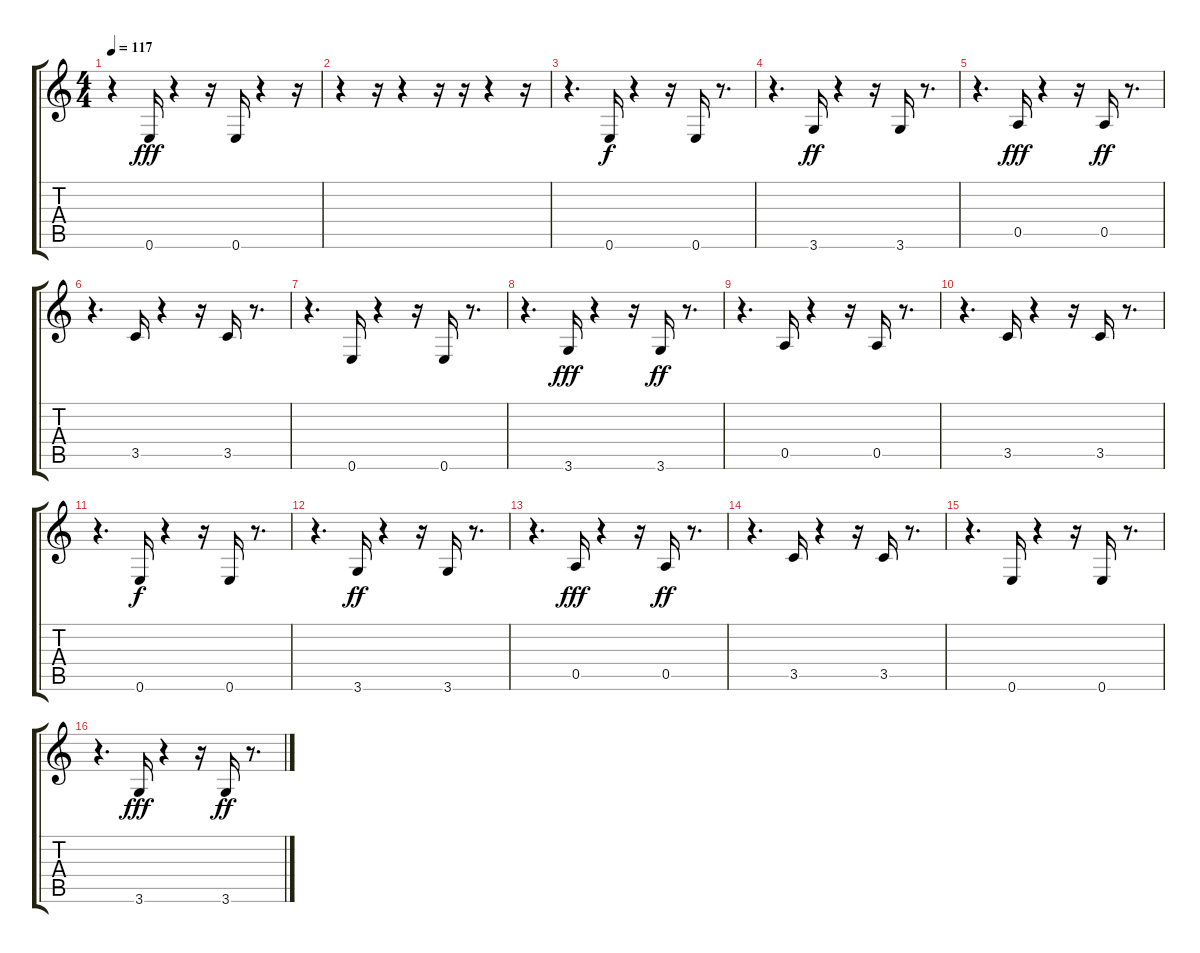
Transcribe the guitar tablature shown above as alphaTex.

\track "" {instrument synthbass2}
\staff {score tabs}
\tuning (E4 B3 G3 D3 A2 E2) {hide}
\ts (4 4)
\tempo 117
\clef g2
\ks c
r.4{dy ff} 0.6.16{dy fff} r.4 r.16 0.6.16 r.4 r.16 |
r.4 r.16 r.4 r.16 r.16 r.4 r.16 |
r.4{d} 0.6.16{dy f} r.4 r.16 0.6.16 r.8{d} |
r.4{d} 3.6.16{dy ff} r.4 r.16 3.6.16 r.8{d} |
r.4{d} 0.5.16{dy fff} r.4 r.16 0.5.16{dy ff} r.8{d} |
r.4{d} 3.5.16 r.4 r.16 3.5.16 r.8{d} |
r.4{d} 0.6.16 r.4 r.16 0.6.16 r.8{d} |
r.4{d} 3.6.16{dy fff} r.4 r.16 3.6.16{dy ff} r.8{d} |
r.4{d} 0.5.16 r.4 r.16 0.5.16 r.8{d} |
r.4{d} 3.5.16 r.4 r.16 3.5.16 r.8{d} |
r.4{d} 0.6.16{dy f} r.4 r.16 0.6.16 r.8{d} |
r.4{d} 3.6.16{dy ff} r.4 r.16 3.6.16 r.8{d} |
r.4{d} 0.5.16{dy fff} r.4 r.16 0.5.16{dy ff} r.8{d} |
r.4{d} 3.5.16 r.4 r.16 3.5.16 r.8{d} |
r.4{d} 0.6.16 r.4 r.16 0.6.16 r.8{d} |
r.4{d} 3.6.16{dy fff} r.4 r.16 3.6.16{dy ff} r.8{d}
